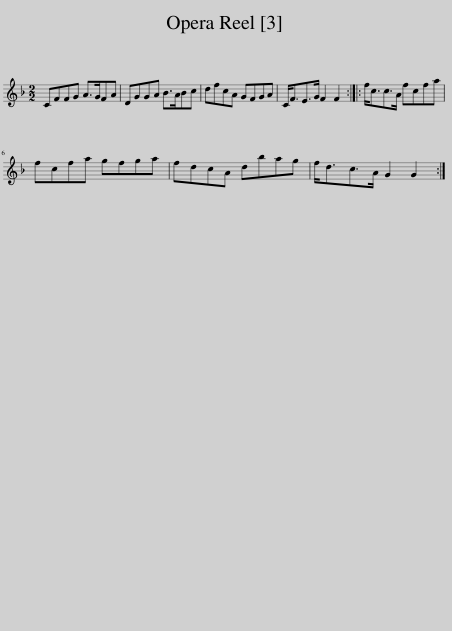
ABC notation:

X:1
L:1/8
M:2/2
I:linebreak $
K:F
V:1 treble
V:1
 CFFG A>GFA | DGGA B>ABc | dfcA GFGA | C<FE>G F2 F2 :: f<cc>A fcfa |$ %5
 fcfa gfga | fdcA dbag | f<dc>A G2 G2 :| %8
